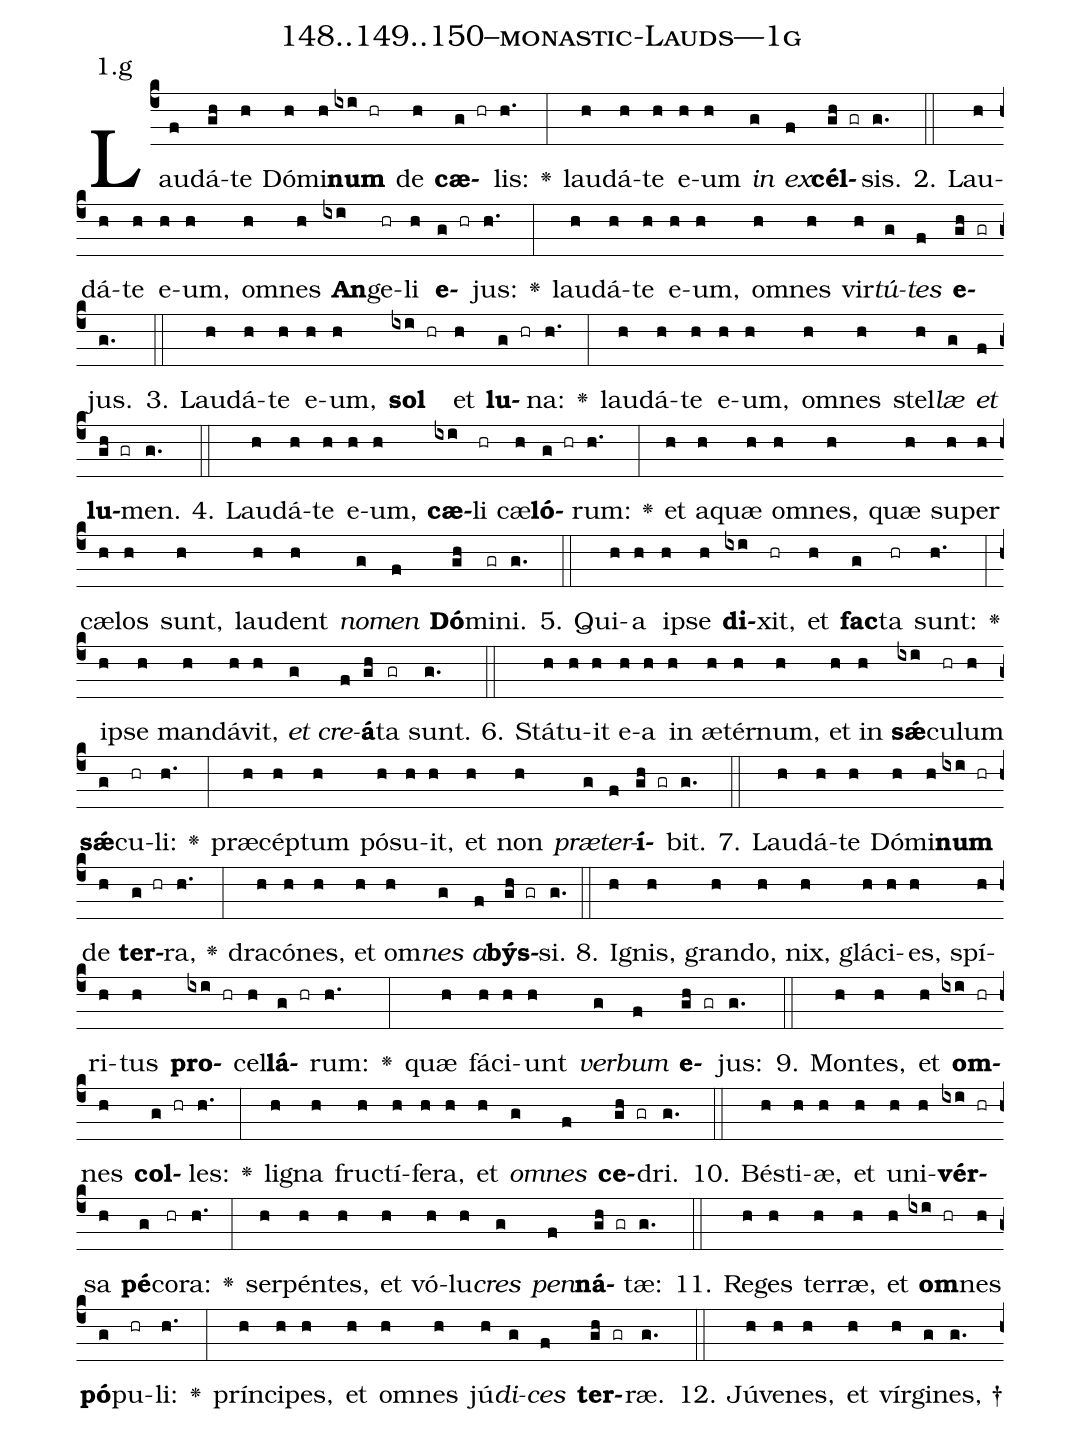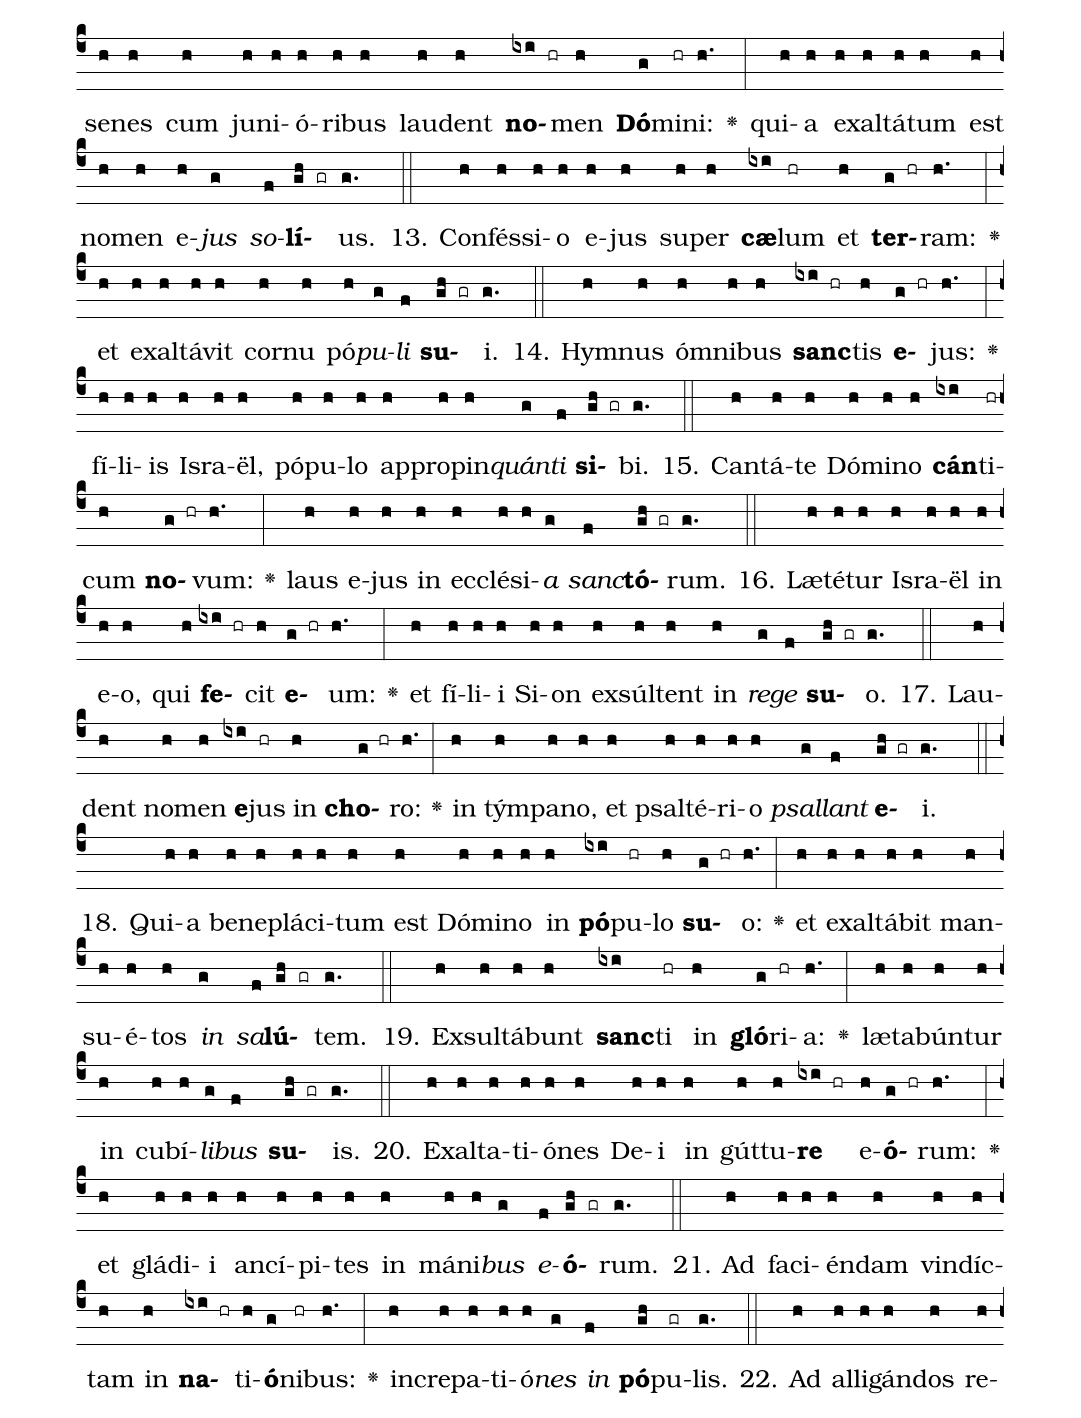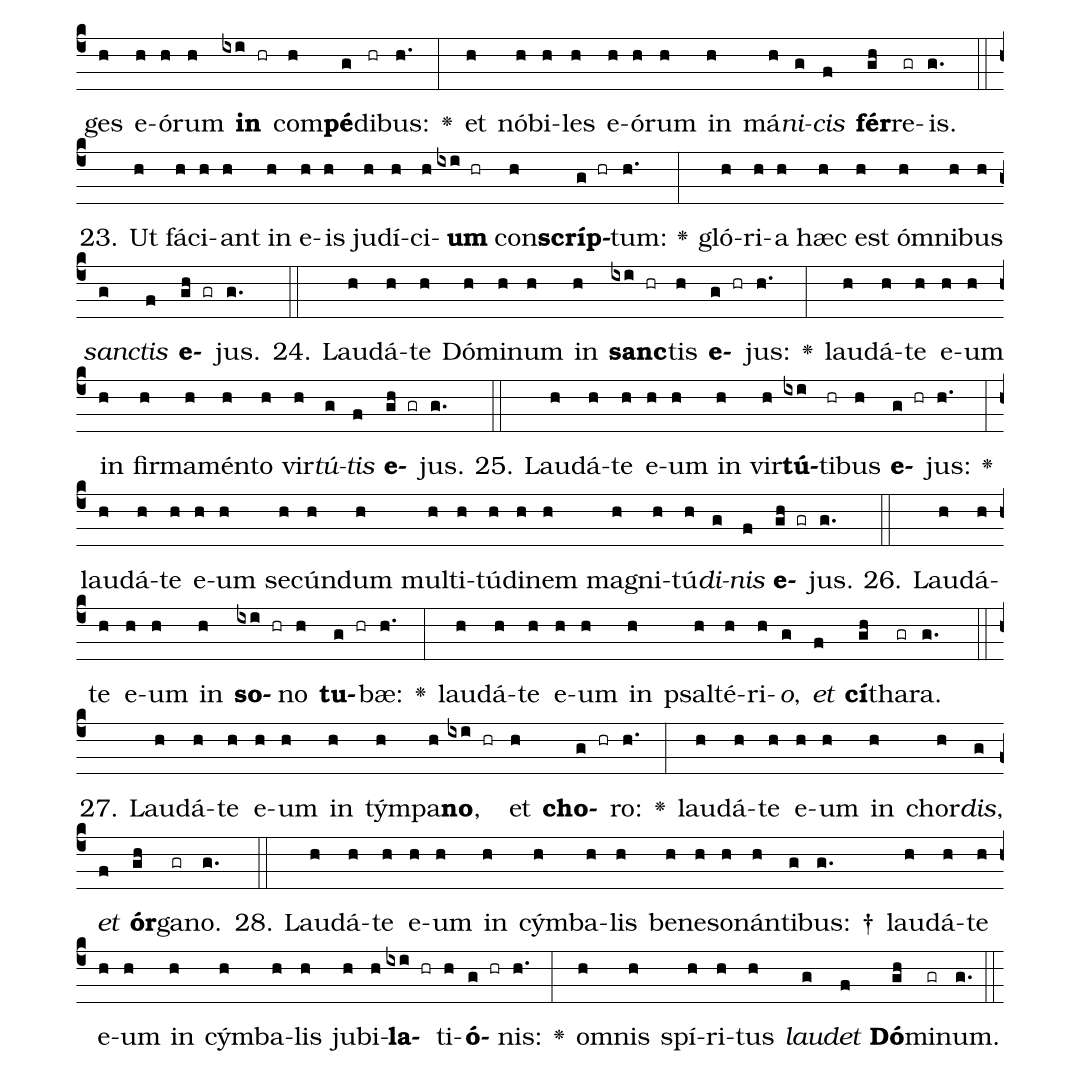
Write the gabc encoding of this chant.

name: 148..149..150--monastic-Lauds---1g;
annotation: 1.g;
%%
(c4)Lau(f)dá(gh)te(h) Dó(h)mi(h)<b>num</b>(ixi hr) de(h) <b>cæ</b>(g hr)lis:(h.) <v>\greheightstar</v>(:) lau(h)dá(h)te(h) e(h)um(h) <i>in</i>(g) <i>ex</i>(f)<b>cél</b>(gh gr)sis.(g.) (::)
2. Lau(h)dá(h)te(h) e(h)um,(h) om(h)nes(h) <b>An</b>(ixi)ge(hr)li(h) <b>e</b>(g hr)jus:(h.) <v>\greheightstar</v>(:) lau(h)dá(h)te(h) e(h)um,(h) om(h)nes(h) vir(h)<i>tú</i>(g)<i>tes</i>(f) <b>e</b>(gh gr)jus.(g.) (::)
3. Lau(h)dá(h)te(h) e(h)um,(h) <b>sol</b>(ixi hr) et(h) <b>lu</b>(g hr)na:(h.) <v>\greheightstar</v>(:) lau(h)dá(h)te(h) e(h)um,(h) om(h)nes(h) stel(h)<i>læ</i>(g) <i>et</i>(f) <b>lu</b>(gh gr)men.(g.) (::)
4. Lau(h)dá(h)te(h) e(h)um,(h) <b>cæ</b>(ixi)li(hr) cæ(h)<b>ló</b>(g hr)rum:(h.) <v>\greheightstar</v>(:) et(h) a(h)quæ(h) om(h)nes,(h) quæ(h) su(h)per(h) cæ(h)los(h) sunt,(h) lau(h)dent(h) <i>no</i>(g)<i>men</i>(f) <b>Dó</b>(gh)mi(gr)ni.(g.) (::)
5. Qui(h)a(h) ip(h)se(h) <b>di</b>(ixi)xit,(hr) et(h) <b>fac</b>(g)ta(hr) sunt:(h.) <v>\greheightstar</v>(:) ip(h)se(h) man(h)dá(h)vit,(h) <i>et</i>(g) <i>cre</i>(f)<b>á</b>(gh)ta(gr) sunt.(g.) (::)
6. Stá(h)tu(h)it(h) e(h)a(h) in(h) æ(h)tér(h)num,(h) et(h) in(h) <b>sǽ</b>(ixi)cu(hr)lum(h) <b>sǽ</b>(g)cu(hr)li:(h.) <v>\greheightstar</v>(:) præ(h)cép(h)tum(h) pó(h)su(h)it,(h) et(h) non(h) <i>præ</i>(g)<i>ter</i>(f)<b>í</b>(gh gr)bit.(g.) (::)
7. Lau(h)dá(h)te(h) Dó(h)mi(h)<b>num</b>(ixi hr) de(h) <b>ter</b>(g hr)ra,(h.) <v>\greheightstar</v>(:) dra(h)có(h)nes,(h) et(h) om(h)<i>nes</i>(g) <i>a</i>(f)<b>býs</b>(gh gr)si.(g.) (::)
8. I(h)gnis,(h) gran(h)do,(h) nix,(h) glá(h)ci(h)es,(h) spí(h)ri(h)tus(h) <b>pro</b>(ixi hr)cel(h)<b>lá</b>(g hr)rum:(h.) <v>\greheightstar</v>(:) quæ(h) fá(h)ci(h)unt(h) <i>ver</i>(g)<i>bum</i>(f) <b>e</b>(gh gr)jus:(g.) (::)
9. Mon(h)tes,(h) et(h) <b>om</b>(ixi hr)nes(h) <b>col</b>(g hr)les:(h.) <v>\greheightstar</v>(:) li(h)gna(h) fruc(h)tí(h)fe(h)ra,(h) et(h) <i>om</i>(g)<i>nes</i>(f) <b>ce</b>(gh gr)dri.(g.) (::)
10. Bés(h)ti(h)æ,(h) et(h) u(h)ni(h)<b>vér</b>(ixi hr)sa(h) <b>pé</b>(g)co(hr)ra:(h.) <v>\greheightstar</v>(:) ser(h)pén(h)tes,(h) et(h) vó(h)lu(h)<i>cres</i>(g) <i>pen</i>(f)<b>ná</b>(gh gr)tæ:(g.) (::)
11. Re(h)ges(h) ter(h)ræ,(h) et(h) <b>om</b>(ixi hr)nes(h) <b>pó</b>(g)pu(hr)li:(h.) <v>\greheightstar</v>(:) prín(h)ci(h)pes,(h) et(h) om(h)nes(h) jú(h)<i>di</i>(g)<i>ces</i>(f) <b>ter</b>(gh gr)ræ.(g.) (::)
12. Jú(h)ve(h)nes,(h) et(h) vír(h)gi(g)nes, †(g.) se(h)nes(h) cum(h) ju(h)ni(h)ó(h)ri(h)bus(h) lau(h)dent(h) <b>no</b>(ixi hr)men(h) <b>Dó</b>(g)mi(hr)ni:(h.) <v>\greheightstar</v>(:) qui(h)a(h) ex(h)al(h)tá(h)tum(h) est(h) no(h)men(h) e(h)<i>jus</i>(g) <i>so</i>(f)<b>lí</b>(gh gr)us.(g.) (::)
13. Con(h)fés(h)si(h)o(h) e(h)jus(h) su(h)per(h) <b>cæ</b>(ixi)lum(hr) et(h) <b>ter</b>(g hr)ram:(h.) <v>\greheightstar</v>(:) et(h) ex(h)al(h)tá(h)vit(h) cor(h)nu(h) pó(h)<i>pu</i>(g)<i>li</i>(f) <b>su</b>(gh gr)i.(g.) (::)
14. Hym(h)nus(h) óm(h)ni(h)bus(h) <b>sanc</b>(ixi hr)tis(h) <b>e</b>(g hr)jus:(h.) <v>\greheightstar</v>(:) fí(h)li(h)is(h) Is(h)ra(h)ël,(h) pó(h)pu(h)lo(h) ap(h)pro(h)pin(h)<i>quán</i>(g)<i>ti</i>(f) <b>si</b>(gh gr)bi.(g.) (::)
15. Can(h)tá(h)te(h) Dó(h)mi(h)no(h) <b>cán</b>(ixi)ti(hr)cum(h) <b>no</b>(g hr)vum:(h.) <v>\greheightstar</v>(:) laus(h) e(h)jus(h) in(h) ec(h)clé(h)si(h)<i>a</i>(g) <i>sanc</i>(f)<b>tó</b>(gh gr)rum.(g.) (::)
16. Læ(h)té(h)tur(h) Is(h)ra(h)ël(h) in(h) e(h)o,(h) qui(h) <b>fe</b>(ixi hr)cit(h) <b>e</b>(g hr)um:(h.) <v>\greheightstar</v>(:) et(h) fí(h)li(h)i(h) Si(h)on(h) ex(h)súl(h)tent(h) in(h) <i>re</i>(g)<i>ge</i>(f) <b>su</b>(gh gr)o.(g.) (::)
17. Lau(h)dent(h) no(h)men(h) <b>e</b>(ixi)jus(hr) in(h) <b>cho</b>(g hr)ro:(h.) <v>\greheightstar</v>(:) in(h) tým(h)pa(h)no,(h) et(h) psal(h)té(h)ri(h)o(h) <i>psal</i>(g)<i>lant</i>(f) <b>e</b>(gh gr)i.(g.) (::)
18. Qui(h)a(h) be(h)ne(h)plá(h)ci(h)tum(h) est(h) Dó(h)mi(h)no(h) in(h) <b>pó</b>(ixi)pu(hr)lo(h) <b>su</b>(g hr)o:(h.) <v>\greheightstar</v>(:) et(h) ex(h)al(h)tá(h)bit(h) man(h)su(h)é(h)tos(h) <i>in</i>(g) <i>sa</i>(f)<b>lú</b>(gh gr)tem.(g.) (::)
19. Ex(h)sul(h)tá(h)bunt(h) <b>sanc</b>(ixi)ti(hr) in(h) <b>gló</b>(g)ri(hr)a:(h.) <v>\greheightstar</v>(:) læ(h)ta(h)bún(h)tur(h) in(h) cu(h)bí(h)<i>li</i>(g)<i>bus</i>(f) <b>su</b>(gh gr)is.(g.) (::)
20. Ex(h)al(h)ta(h)ti(h)ó(h)nes(h) De(h)i(h) in(h) gút(h)tu(h)<b>re</b>(ixi hr) e(h)<b>ó</b>(g hr)rum:(h.) <v>\greheightstar</v>(:) et(h) glá(h)di(h)i(h) an(h)cí(h)pi(h)tes(h) in(h) má(h)ni(h)<i>bus</i>(g) <i>e</i>(f)<b>ó</b>(gh gr)rum.(g.) (::)
21. Ad(h) fa(h)ci(h)én(h)dam(h) vin(h)díc(h)tam(h) in(h) <b>na</b>(ixi hr)ti(h)<b>ó</b>(g)ni(hr)bus:(h.) <v>\greheightstar</v>(:) in(h)cre(h)pa(h)ti(h)ó(h)<i>nes</i>(g) <i>in</i>(f) <b>pó</b>(gh)pu(gr)lis.(g.) (::)
22. Ad(h) al(h)li(h)gán(h)dos(h) re(h)ges(h) e(h)ó(h)rum(h) <b>in</b>(ixi hr) com(h)<b>pé</b>(g)di(hr)bus:(h.) <v>\greheightstar</v>(:) et(h) nó(h)bi(h)les(h) e(h)ó(h)rum(h) in(h) má(h)<i>ni</i>(g)<i>cis</i>(f) <b>fér</b>(gh)re(gr)is.(g.) (::)
23. Ut(h) fá(h)ci(h)ant(h) in(h) e(h)is(h) ju(h)dí(h)ci(h)<b>um</b>(ixi hr) con(h)<b>scríp</b>(g hr)tum:(h.) <v>\greheightstar</v>(:) gló(h)ri(h)a(h) hæc(h) est(h) óm(h)ni(h)bus(h) <i>sanc</i>(g)<i>tis</i>(f) <b>e</b>(gh gr)jus.(g.) (::)
24. Lau(h)dá(h)te(h) Dó(h)mi(h)num(h) in(h) <b>sanc</b>(ixi hr)tis(h) <b>e</b>(g hr)jus:(h.) <v>\greheightstar</v>(:) lau(h)dá(h)te(h) e(h)um(h) in(h) fir(h)ma(h)mén(h)to(h) vir(h)<i>tú</i>(g)<i>tis</i>(f) <b>e</b>(gh gr)jus.(g.) (::)
25. Lau(h)dá(h)te(h) e(h)um(h) in(h) vir(h)<b>tú</b>(ixi)ti(hr)bus(h) <b>e</b>(g hr)jus:(h.) <v>\greheightstar</v>(:) lau(h)dá(h)te(h) e(h)um(h) se(h)cún(h)dum(h) mul(h)ti(h)tú(h)di(h)nem(h) ma(h)gni(h)tú(h)<i>di</i>(g)<i>nis</i>(f) <b>e</b>(gh gr)jus.(g.) (::)
26. Lau(h)dá(h)te(h) e(h)um(h) in(h) <b>so</b>(ixi hr)no(h) <b>tu</b>(g hr)bæ:(h.) <v>\greheightstar</v>(:) lau(h)dá(h)te(h) e(h)um(h) in(h) psal(h)té(h)ri(h)<i>o</i>,(g) <i>et</i>(f) <b>cí</b>(gh)tha(gr)ra.(g.) (::)
27. Lau(h)dá(h)te(h) e(h)um(h) in(h) tým(h)pa(h)<b>no</b>,(ixi hr) et(h) <b>cho</b>(g hr)ro:(h.) <v>\greheightstar</v>(:) lau(h)dá(h)te(h) e(h)um(h) in(h) chor(h)<i>dis</i>,(g) <i>et</i>(f) <b>ór</b>(gh)ga(gr)no.(g.) (::)
28. Lau(h)dá(h)te(h) e(h)um(h) in(h) cým(h)ba(h)lis(h) be(h)ne(h)so(h)nán(h)ti(g)bus: †(g.) lau(h)dá(h)te(h) e(h)um(h) in(h) cým(h)ba(h)lis(h) ju(h)bi(h)<b>la</b>(ixi hr)ti(h)<b>ó</b>(g hr)nis:(h.) <v>\greheightstar</v>(:) om(h)nis(h) spí(h)ri(h)tus(h) <i>lau</i>(g)<i>det</i>(f) <b>Dó</b>(gh)mi(gr)num.(g.) (::)
